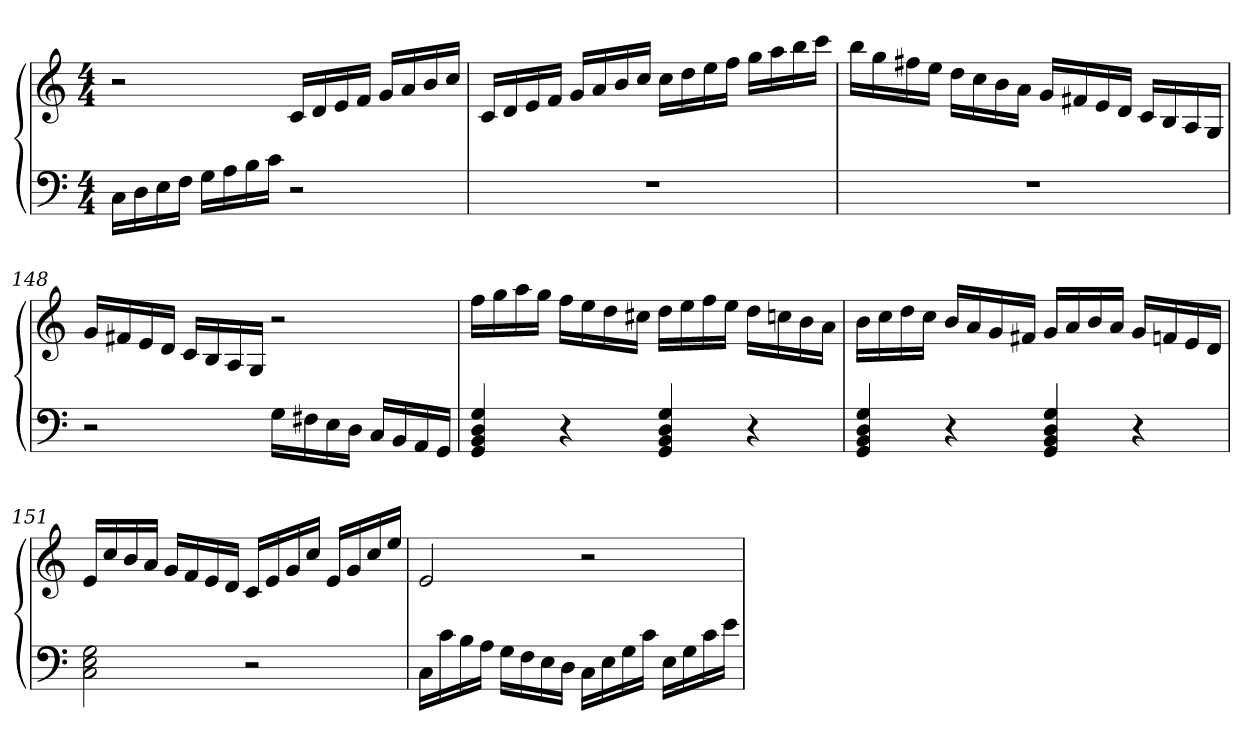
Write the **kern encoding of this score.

**kern	**kern
*part1	*part1
*staff2	*staff1
*clefF4	*clefG2
*k[]	*k[]
*M4/4	*M4/4
=	=
16CLL	2r
16D	.
16E	.
16FJJ	.
16GLL	.
16A	.
16B	.
16cJJ	.
2r	16cLL
.	16d
.	16e
.	16fJJ
.	16gLL
.	16a
.	16b
.	16ccJJ
=146	=146
1r	16cLL
.	16d
.	16e
.	16fJJ
.	16gLL
.	16a
.	16b
.	16ccJJ
.	16ccLL
.	16dd
.	16ee
.	16ffJJ
.	16ggLL
.	16aa
.	16bb
.	16cccJJ
=147	=147
1r	16bbLL
.	16gg
.	16ff#X
.	16eeJJ
.	16ddLL
.	16cc
.	16b
.	16aJJ
.	16gLL
.	16f#X
.	16e
.	16dJJ
.	16cLL
.	16B
.	16A
.	16GJJ
=148	=148
2r	16gLL
.	16f#X
.	16e
.	16dJJ
.	16cLL
.	16B
.	16A
.	16GJJ
16GLL	2r
16F#X	.
16E	.
16DJJ	.
16CLL	.
16BB	.
16AA	.
16GGJJ	.
=149	=149
4GG 4BB 4D 4G	16ffLL
.	16gg
.	16aa
.	16ggJJ
4r	16ffLL
.	16ee
.	16dd
.	16cc#XJJ
4GG 4BB 4D 4G	16ddLL
.	16ee
.	16ff
.	16eeJJ
4r	16ddLL
.	16ccn
.	16b
.	16aJJ
=150	=150
4GG 4BB 4D 4G	16bLL
.	16cc
.	16dd
.	16ccJJ
4r	16bLL
.	16a
.	16g
.	16f#XJJ
4GG 4BB 4D 4G	16gLL
.	16a
.	16b
.	16aJJ
4r	16gLL
.	16fn
.	16e
.	16dJJ
=151	=151
2C 2E 2G	16eLL
.	16cc
.	16b
.	16aJJ
.	16gLL
.	16f
.	16e
.	16dJJ
2r	16cLL
.	16e
.	16g
.	16ccJJ
.	16eLL
.	16g
.	16cc
.	16eeJJ
=152	=152
16CLL	2e
16c	.
16B	.
16AJJ	.
16GLL	.
16F	.
16E	.
16DJJ	.
16CLL	2r
16E	.
16G	.
16cJJ	.
16ELL	.
16G	.
16c	.
16eJJ	.
=	=
*-	*-
